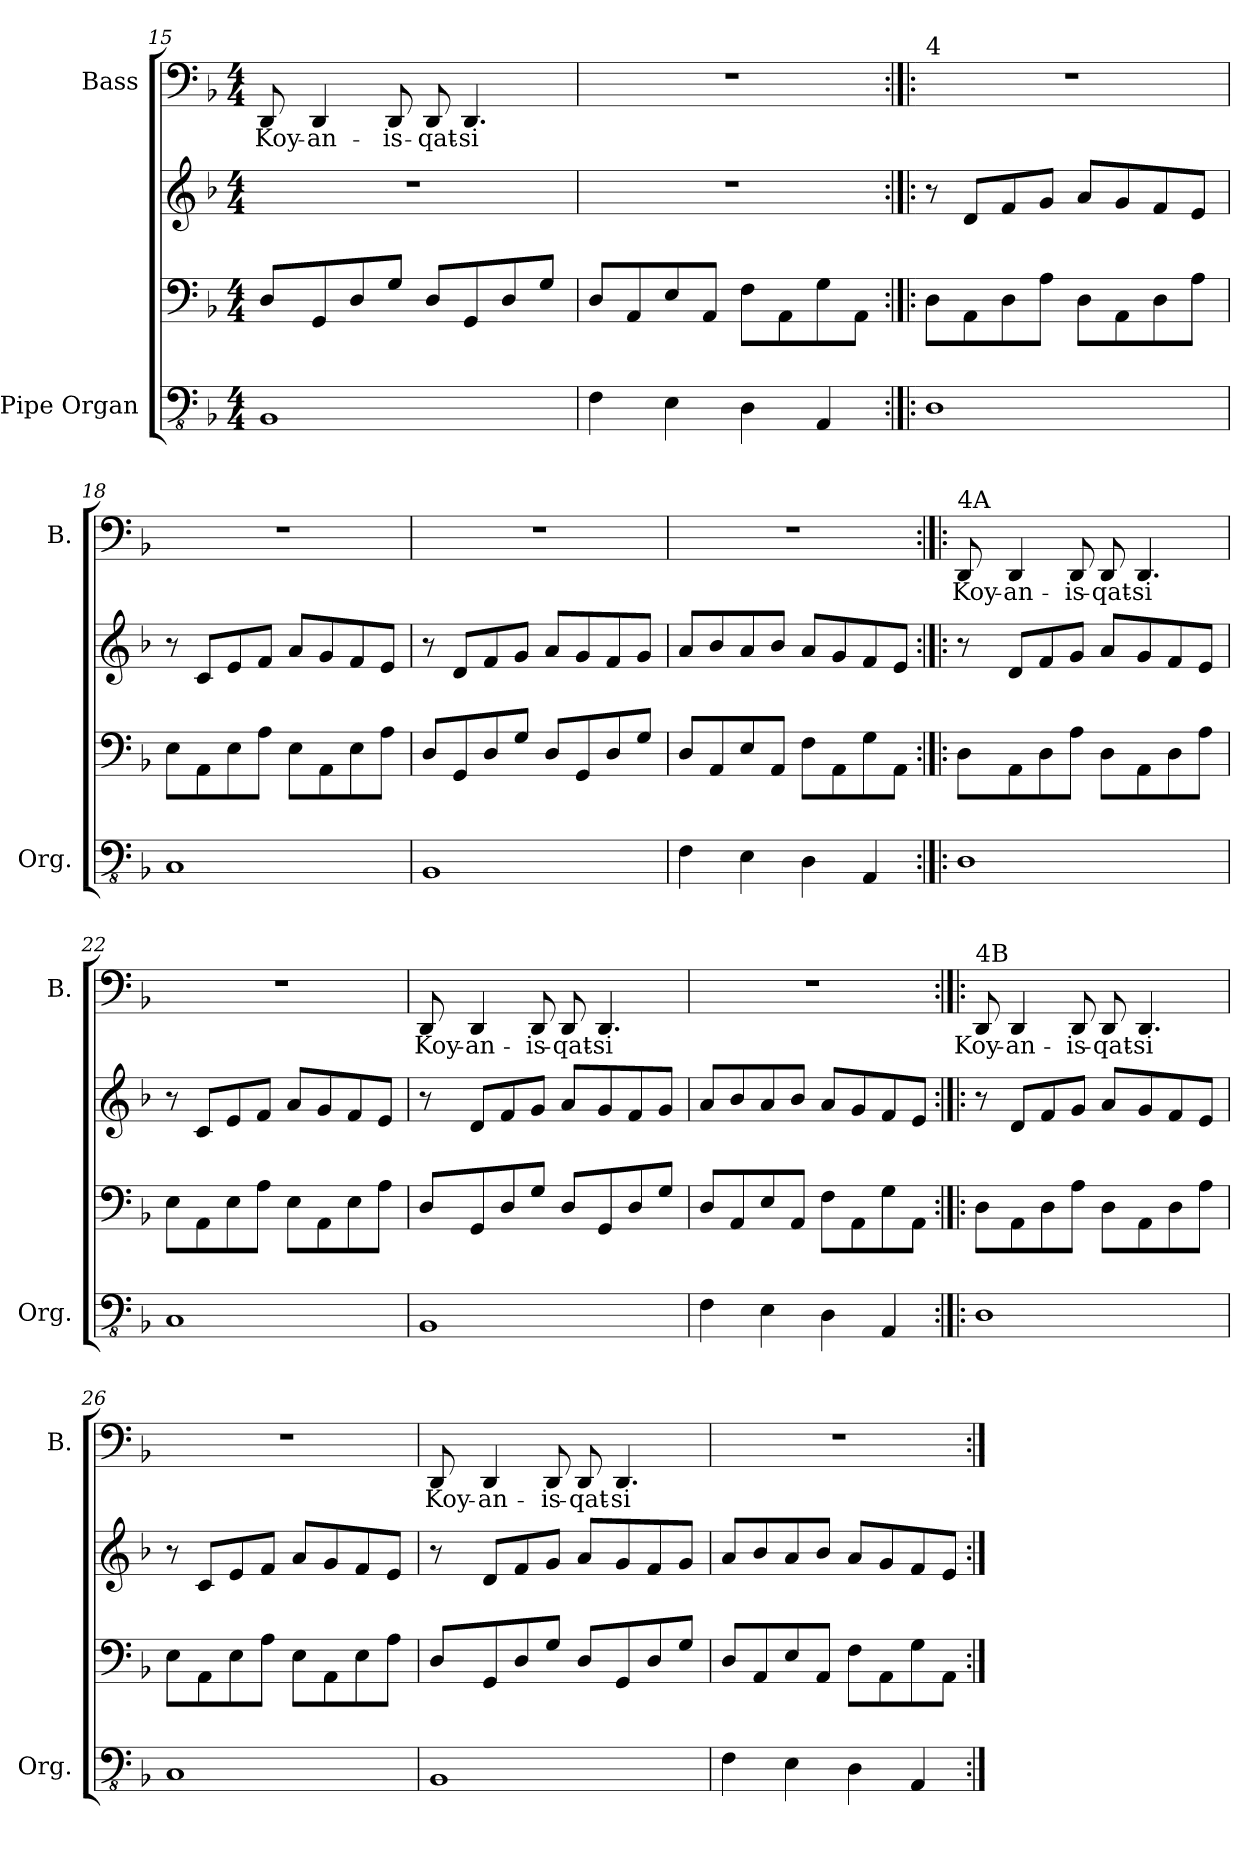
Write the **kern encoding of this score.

**kern	**kern	**kern	**kern	**text
*part2	*part2	*part2	*part1	*part1
*staff4	*staff3	*staff2	*staff1	*staff1
*I"Pipe Organ	*	*	*I"Bass	*
*I'Org.	*	*	*I'B.	*
*clefFv4	*clefF4	*clefG2	*clefF4	*
*k[b-]	*k[b-]	*k[b-]	*k[b-]	*
*M4/4	*M4/4	*M4/4	*M4/4	*
=15	=15	=15	=15	=15
1BBB-	8D/L	1r	8DD/	Koy-
.	8GG/	.	4DD/	-an-
.	8D/	.	.	.
.	8G/J	.	8DD/	-is-
.	8D/L	.	8DD/	-qat-
.	8GG/	.	4.DD/	-si
.	8D/	.	.	.
.	8G/J	.	.	.
=16	=16	=16	=16	=16
4FF\	8D/L	1r	1r	.
.	8AA/	.	.	.
4EE\	8E/	.	.	.
.	8AA/J	.	.	.
4DD\	8F\L	.	.	.
.	8AA\	.	.	.
4AAA/	8G\	.	.	.
.	8AA\J	.	.	.
!!LO:LB:g=z
=17:|!|:	=17:|!|:	=17:|!|:	=17:|!|:	=17:|!|:
!	!	!	!LO:TX:a:t=4	!
1DD	8D\L	8r	1r	.
.	8AA\	8d/L	.	.
.	8D\	8f/	.	.
.	8A\J	8g/J	.	.
.	8D\L	8a/L	.	.
.	8AA\	8g/	.	.
.	8D\	8f/	.	.
.	8A\J	8e/J	.	.
=18	=18	=18	=18	=18
1CC	8E\L	8r	1r	.
.	8AA\	8c/L	.	.
.	8E\	8e/	.	.
.	8A\J	8f/J	.	.
.	8E\L	8a/L	.	.
.	8AA\	8g/	.	.
.	8E\	8f/	.	.
.	8A\J	8e/J	.	.
=19	=19	=19	=19	=19
1BBB-	8D/L	8r	1r	.
.	8GG/	8d/L	.	.
.	8D/	8f/	.	.
.	8G/J	8g/J	.	.
.	8D/L	8a/L	.	.
.	8GG/	8g/	.	.
.	8D/	8f/	.	.
.	8G/J	8g/J	.	.
=20	=20	=20	=20	=20
4FF\	8D/L	8a/L	1r	.
.	8AA/	8b-/	.	.
4EE\	8E/	8a/	.	.
.	8AA/J	8b-/J	.	.
4DD\	8F\L	8a/L	.	.
.	8AA\	8g/	.	.
4AAA/	8G\	8f/	.	.
.	8AA\J	8e/J	.	.
!!LO:PB:g=z
=21:|!|:	=21:|!|:	=21:|!|:	=21:|!|:	=21:|!|:
!	!	!	!LO:TX:a:t=4A	!
1DD	8D\L	8r	8DD/	Koy-
.	8AA\	8d/L	4DD/	-an-
.	8D\	8f/	.	.
.	8A\J	8g/J	8DD/	-is-
.	8D\L	8a/L	8DD/	-qat-
.	8AA\	8g/	4.DD/	-si
.	8D\	8f/	.	.
.	8A\J	8e/J	.	.
=22	=22	=22	=22	=22
1CC	8E\L	8r	1r	.
.	8AA\	8c/L	.	.
.	8E\	8e/	.	.
.	8A\J	8f/J	.	.
.	8E\L	8a/L	.	.
.	8AA\	8g/	.	.
.	8E\	8f/	.	.
.	8A\J	8e/J	.	.
=23	=23	=23	=23	=23
1BBB-	8D/L	8r	8DD/	Koy-
.	8GG/	8d/L	4DD/	-an-
.	8D/	8f/	.	.
.	8G/J	8g/J	8DD/	-is-
.	8D/L	8a/L	8DD/	-qat-
.	8GG/	8g/	4.DD/	-si
.	8D/	8f/	.	.
.	8G/J	8g/J	.	.
=24	=24	=24	=24	=24
4FF\	8D/L	8a/L	1r	.
.	8AA/	8b-/	.	.
4EE\	8E/	8a/	.	.
.	8AA/J	8b-/J	.	.
4DD\	8F\L	8a/L	.	.
.	8AA\	8g/	.	.
4AAA/	8G\	8f/	.	.
.	8AA\J	8e/J	.	.
!!LO:LB:g=z
=25:|!|:	=25:|!|:	=25:|!|:	=25:|!|:	=25:|!|:
!	!	!	!LO:TX:a:t=4B	!
1DD	8D\L	8r	8DD/	Koy-
.	8AA\	8d/L	4DD/	-an-
.	8D\	8f/	.	.
.	8A\J	8g/J	8DD/	-is-
.	8D\L	8a/L	8DD/	-qat-
.	8AA\	8g/	4.DD/	-si
.	8D\	8f/	.	.
.	8A\J	8e/J	.	.
=26	=26	=26	=26	=26
1CC	8E\L	8r	1r	.
.	8AA\	8c/L	.	.
.	8E\	8e/	.	.
.	8A\J	8f/J	.	.
.	8E\L	8a/L	.	.
.	8AA\	8g/	.	.
.	8E\	8f/	.	.
.	8A\J	8e/J	.	.
=27	=27	=27	=27	=27
1BBB-	8D/L	8r	8DD/	Koy-
.	8GG/	8d/L	4DD/	-an-
.	8D/	8f/	.	.
.	8G/J	8g/J	8DD/	-is-
.	8D/L	8a/L	8DD/	-qat-
.	8GG/	8g/	4.DD/	-si
.	8D/	8f/	.	.
.	8G/J	8g/J	.	.
=28	=28	=28	=28	=28
4FF\	8D/L	8a/L	1r	.
.	8AA/	8b-/	.	.
4EE\	8E/	8a/	.	.
.	8AA/J	8b-/J	.	.
4DD\	8F\L	8a/L	.	.
.	8AA\	8g/	.	.
4AAA/	8G\	8f/	.	.
.	8AA\J	8e/J	.	.
=:|!	=:|!	=:|!	=:|!	=:|!
*-	*-	*-	*-	*-
